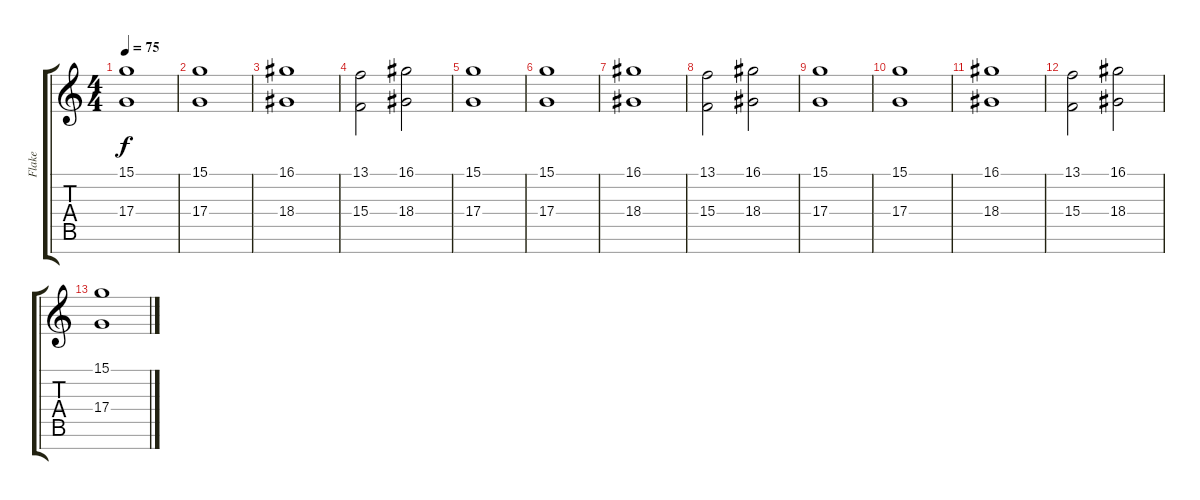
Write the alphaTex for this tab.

\track ("Flake" "Flake") {instrument choiraahs}
\staff {score tabs}
\tuning (E4 B3 G3 D3 A2 E2 B1) {hide}
\ts (4 4)
\tempo 75
\clef g2
\ks c
(15.1 17.4).1{dy f} |
(15.1 17.4).1 |
(16.1 18.4).1 |
(13.1 15.4).2 (16.1 18.4).2 |
(15.1 17.4).1 |
(15.1 17.4).1 |
(16.1 18.4).1 |
(13.1 15.4).2 (16.1 18.4).2 |
(15.1 17.4).1 |
(15.1 17.4).1 |
(16.1 18.4).1 |
(13.1 15.4).2 (16.1 18.4).2 |
(15.1 17.4).1
